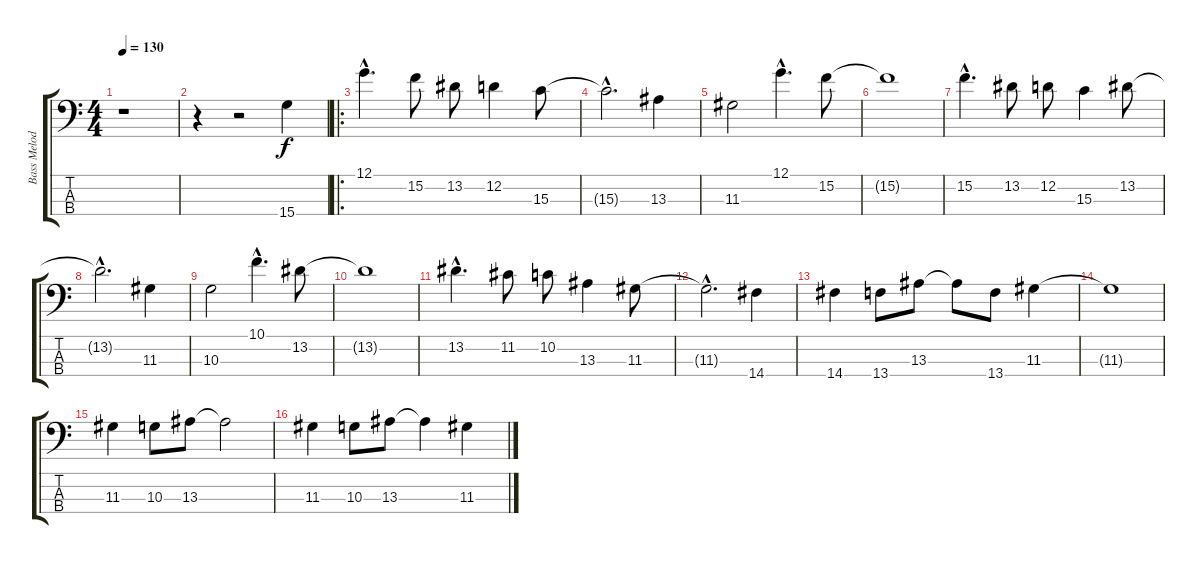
\track ("Bass Melody" "Bass Melod") {instrument electricbassfinger}
\staff {score tabs}
\tuning (G2 D2 A1 E1) {hide}
\ts (4 4)
\tempo 130
\clef f4
\ks c
r.1{dy f instrument electricbassfinger} |
r.4 r.2 15.4.4 |
\ro
12.1{hac}.4{d} 15.2.8 13.2.8 12.2.4 15.3.8 |
15.3{hac t}.2{d} 13.3.4 |
11.3.2 12.1{hac}.4{d} 15.2.8 |
15.2{t}.1 |
15.2{hac}.4{d} 13.2.8 12.2.8 15.3.4 13.2.8 |
13.2{hac t}.2{d} 11.3.4 |
10.3.2 10.1{hac}.4{d} 13.2.8 |
13.2{t}.1 |
13.2{hac}.4{d} 11.2.8 10.2.8 13.3.4 11.3.8 |
11.3{hac t}.2{d} 14.4.4 |
14.4.4 13.4.8 13.3.8 13.3{t}.8 13.4.8 11.3.4 |
11.3{t}.1 |
11.3.4 10.3.8 13.3.8 13.3{t}.2 |
11.3.4 10.3.8 13.3.8 13.3{t}.4 11.3.4
